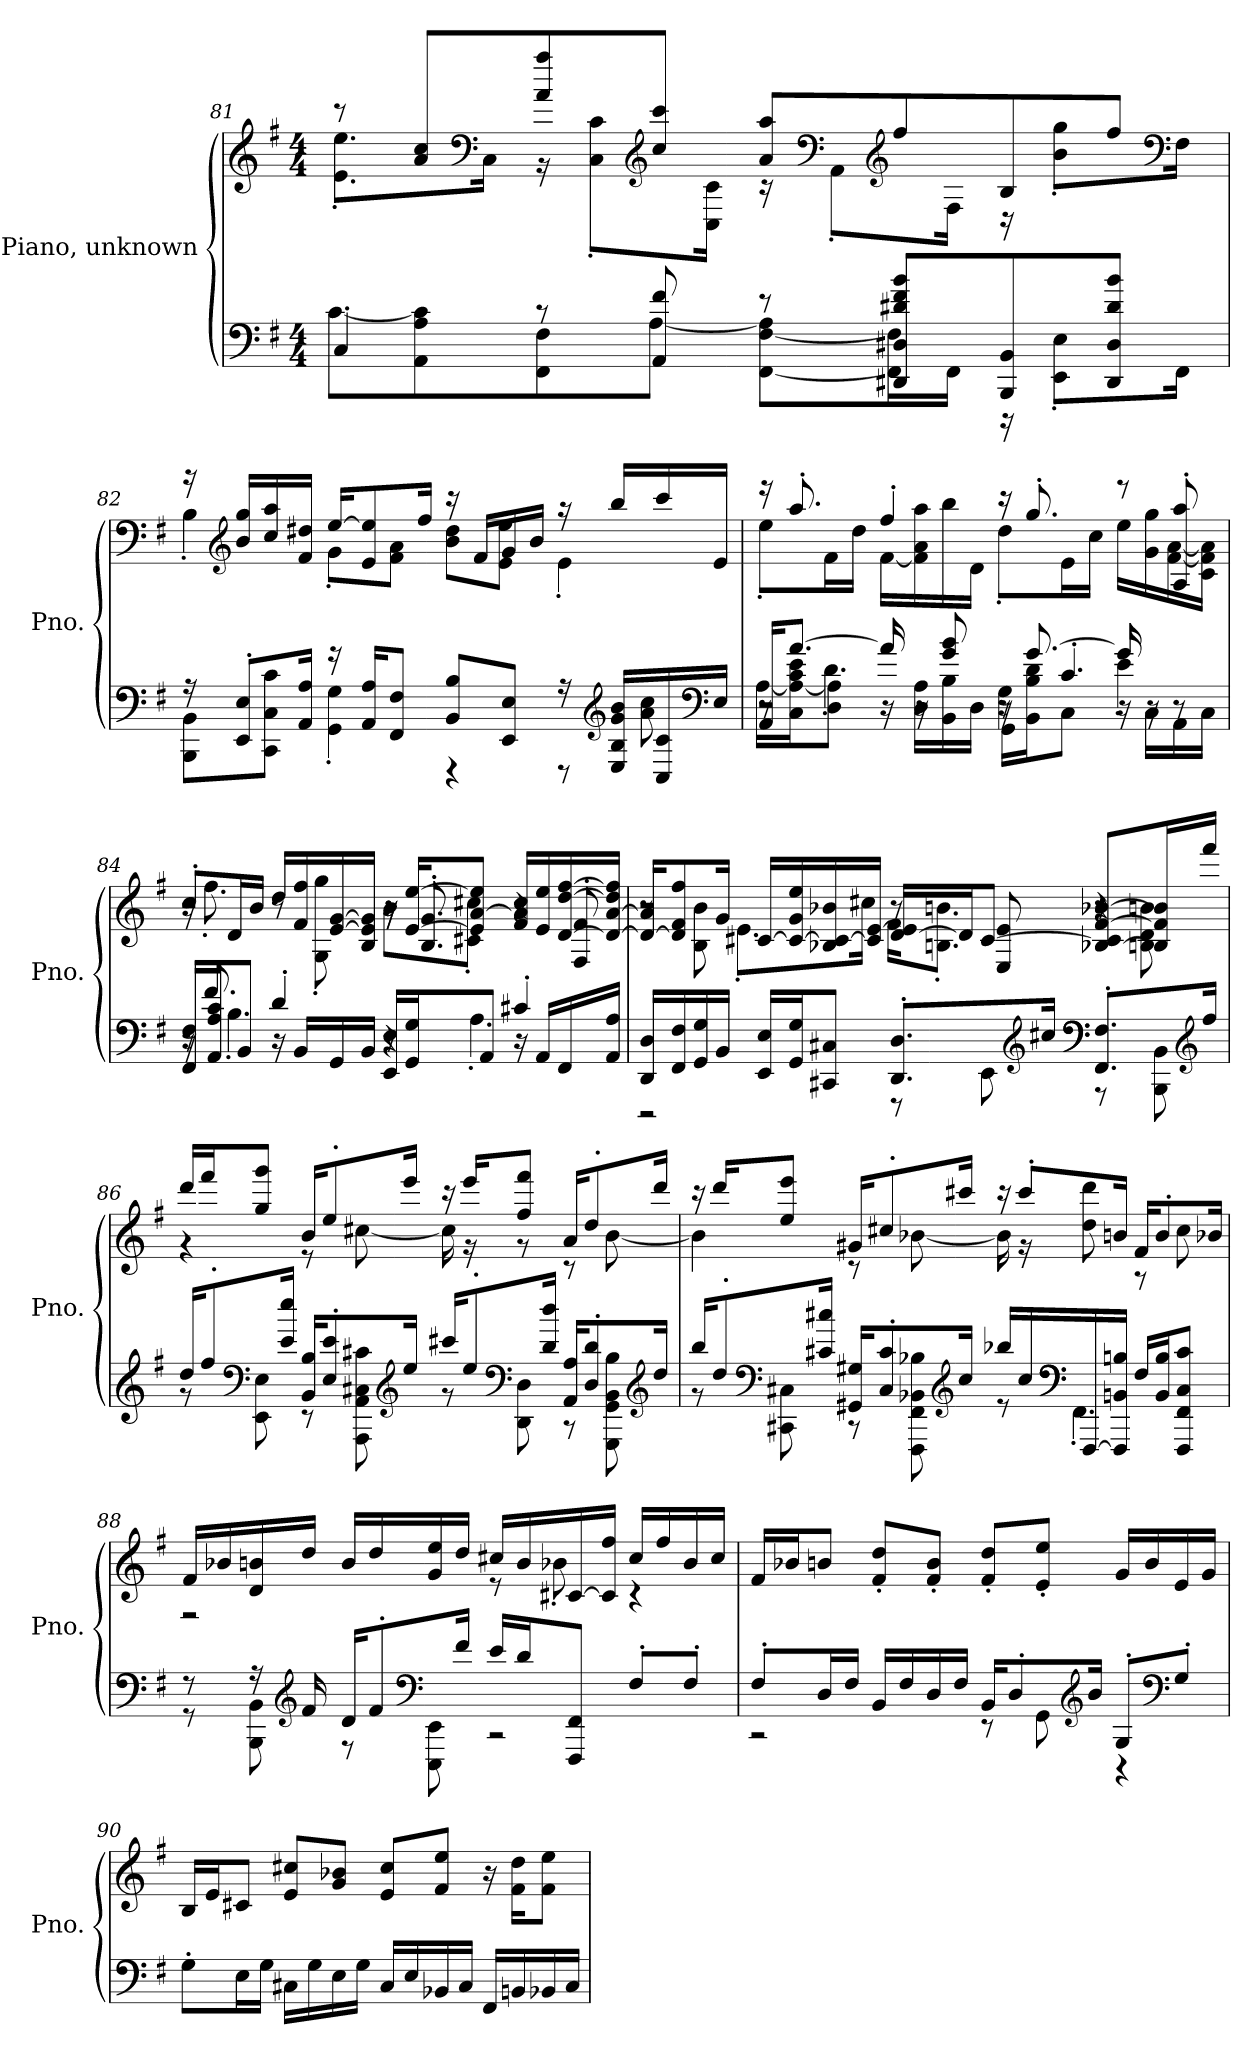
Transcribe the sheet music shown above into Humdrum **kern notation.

**kern	**kern
*part1	*part1
*staff2	*staff1
*I"Piano, unknown	*
*I'Pno.	*
!!LO:LB:g=z
*clefF4	*clefG2
*k[f#]	*k[f#]
*M4/4	*M4/4
=81	=81
*^	*^
4C'/	[8c\L	8r	8.e\' 8.ee\'L
.	8AA\ 8A\ 8c\]	8a/ 8cc/L	.
*	*	*clefF4	*
.	.	.	16C\Jk
8r	8FF#\ 8F#\	8a/ 8aa/	16r
.	.	.	8C\' 8c\'L
*	*	*clefG2	*
8AA/ 8f#/	[8A\J	8cc/ 8ccc/J	.
.	.	.	16C\ 16c\Jk
8r	[8FF#\ [8F#\ 8A\]L	8a/ 8aa/L	16r
*	*	*clefF4	*
.	.	.	8AA'\L
*	*	*clefG2	*
8DD#X/ 8D#X/ 8d#X/ 8f#/ 8b/L	16FF#\] 16F#\]L	8ff#/	.
.	16FF#\JJ	.	16F#\Jk
8BBB/ 8BB/	16r	8B/	16r
.	8EE\' 8E\'L	.	8b\' 8gg\'L
8DD#/ 8D#/ 8d#/ 8b/J	.	8ff#/J	.
*	*	*clefF4	*
.	16FF#\Jk	.	16F#\Jk
!!LO:LB:g=z	!!
=82	=82	=82	=82
16r	8BBB\ 8BB\L	16r	4B'\
*	*	*clefG2	*
8EE/' 8E/'L	.	16b/ 16gg/LL	.
.	8CC\ 8C\ 8c\J	16cc/ 16aa/	.
16AA/ 16A/Jk	.	16f#/ 16dd#X/JJ	.
16r	4GG\' 4G\'	[16ee/KL	8g'\L
16AA/ 16A/KL	.	8e/ 8ee/]	.
8FF#/ 8F#/J	.	.	8f#\ 8a\J
.	.	16ff#/Jk	.
8BB/ 8B/L	4r	16r	8b\ 8dd#\L
.	.	16f#/LL	.
8EE/ 8E/J	.	16g/	8e\ 8ee\J
.	.	16b/JJ	.
16r	8r	16r	4e'\
*clefG2	*	*	*
16E/ 16B/ 16g/ 16b/LL	.	16bb/LL	.
16C/ 16c/	8a\ 8cc\	16ccc/	.
*clefF4	*	*	*
16E/JJ	.	16e/JJ	.
!!LO:LB:g=z	!!
=83	=83	=83	=83
*^	*^	*	*
16AA/KL	8r	2r	[16A\LL	16r	8ee'\L
[8.a/J	.	.	16C\ 16A\_ 16c\ 16e\J	8.aa'/	.
.	4.d'\	.	8D\ 8A\]J	.	16f#\L
.	.	.	.	.	16dd\JJ
16a/]	.	.	16r	4ff#'/	[16f#\LL
16r	.	.	16D\ 16A\LL	.	16f#\] 16a\ 16aa\
8g/ 8b/	.	.	16BB\ 16B\	.	16bb\
.	.	.	16D\JJ	.	16d\JJ
16r	4G\	8r	16GG\LL	16r	8dd'\L
[8.g/	.	.	16BB\ 16B\ 16d\J	8.gg'/	.
.	.	4.c'/	8C\J	.	16e\L
.	.	.	.	.	16cc\JJ
16g/]	4e'\	.	16r	8r	16ee\LL
16r	.	.	16C\LL	.	16g\ 16gg\
8r	.	.	16AA\	8A/' 8aa/'	[16f#\ [16a\
.	.	.	16C\JJ	.	16c\ 16f#\] 16a\]JJ
*	*	*v	*v	*	*
=84	=84	=84	=84	=84
*	*	*	*	*^
16r	8r	16FF#/ 16F#/LL	8cc'/L	16r	2r
8.f#/	.	16AA/ 16A/ 16c/J	.	8.ff#'\	.
.	4.B'\	8BB/J	16d/L	.	.
.	.	.	16b/JJ	.	.
4d'/	.	16r	16dd/LL	8r	.
.	.	16BB/LL	16f#/ 16ff#/	.	.
.	.	16GG/	[16e/ [16g/	8G\' 8gg\'	.
.	.	16BB/JJ	16B/ 16e/] 16g/]JJ	.	.
4r	8r	16EE/ 16E/LL	16r	8b\L	16r
.	.	16GG/ 16G/J	[16e/ [16ee/KL	.	8.B/' 8.g/'
.	4.A'\	8AA/J	8e/] [8a/ 8ee/]J	8c#X\' 8cc#X\'J	.
4c#X'/	.	16r	16f#/ 16a/] 16cc#/LL	4r	8r
.	.	16AA/LL	16e/ 16ee/	.	.
.	.	16FF#/	[16d/ [16dd/ [16ff#/	.	8F#/' 8f#/'
.	.	16AA/ 16A/JJ	16d/_ [16a/ 16dd/] 16ff#/]JJ	.	.
*	*v	*v	*	*	*
!!LO:PB:g=z	!!	!!
=85	=85	=85	=85	=85
16DD/ 16D/LL	2r	16d/_ 16a/]KL	8r	2r
16FF#/ 16F#/	.	8d/] 8f#/ 8ff#/	.	.
16GG/ 16G/	.	.	8B\ 8b\	.
16BB/JJ	.	16g/Jk	.	.
16EE/ 16E/LL	.	[16c#X/LL	8.e'\L	.
16GG/ 16G/J	.	16c#/_ 16g/ 16ee/	.	.
8CC#X/ 8C#X/J	.	16B-X/ 16c#/_ 16b-X/	.	.
.	.	16c#/] [16e/JJ	16cc#X\Jk	.
8.DD/' 8.D/'L	8r	[16d/ 16e/]LL	16f#\KL	8r
.	.	16d/J]	8.Bn\' 8.bn\'J	.
.	8EE\	[8c#/J	.	8E/ 8e/
*clefG2	*	*	*	*
16cc#X/Jk	.	.	.	.
*clefF4	*	*	*	*
8.FF#/' 8.F#/'L	8r	[8B-X/ 8c#/] [8f#/ [8b-X/L	8r	4r
.	8BBB\ 8BB\	16B-/] 16f#/] 16b-/]L	8Bn\ 8d\ 8bn\	.
*clefG2	*	*	*	*
16ff#/Jk	.	16fff#/JJ	.	.
*	*	*	*v	*v
!!LO:LB:g=z
=86	=86	=86	=86
16dd/KL	8r	16ddd/LL	4r
8ff#'/	.	16fff#/J	.
*clefF4	*	*	*
.	8EE\ 8E\	8gg/ 8ggg/J	.
16e/ 16ee/Jk	.	.	.
16BB/ 16B/KL	8r	16b/KL	8r
8E/' 8e/'	.	8ee'/	.
.	8AAA\ 8AA\ 8C#X\ 8c#X\	.	[8cc#X\
*clefG2	*	*	*
16ee/Jk	.	16eee/Jk	.
16ccc#X/KL	8r	16r	16cc#\]
8ee'/	.	16eee/KL	16r
*clefF4	*	*	*
.	8DD\ 8D\	8ff#/ 8fff#/J	8r
16d/ 16dd/Jk	.	.	.
16AA/ 16A/KL	8r	16a/KL	8r
8D/' 8d/'	.	8dd'/	.
.	8GGG\ 8GG\ 8BB\ 8B\	.	[8b\
*clefG2	*	*	*
16dd/Jk	.	16ddd/Jk	.
!!LO:LB:g=z	!!
=87	=87	=87	=87
16bb/KL	8r	16r	4b\]
8dd'/	.	16ddd/KL	.
*clefF4	*	*	*
.	8CC#X\ 8C#X\	8ee/ 8eee/J	.
16c#X/ 16cc#X/Jk	.	.	.
16GG#X/ 16G#X/KL	8r	16g#X/KL	8r
8C#/' 8c#/'	.	8cc#X'/	.
.	8FFF#\ 8FF#\ 8BB-X\ 8B-X\	.	[8b-X\
*clefG2	*	*	*
16cc#/Jk	.	16ccc#X/Jk	.
16bb-X/LL	8r	16r	16b-\]
16cc#/	.	8ccc#'/L	16r
*clefF4	*	*	*
[16FFF#/	4.FF#'\	.	8dd\ 8ddd\
16FFF#/] 16BBn/ 16Bn/JJ	.	16bn/Jk	.
16F#/LL	.	16f#/KL	8r
16BB/ 16B/J	.	8b'/	.
8FFF#/ 8FF#/ 8C#/ 8c#/J	.	.	8cc#\
.	.	16b-X/Jk	.
!!LO:LB:g=z	!!
=88	=88	=88	=88
8r	8r	16f#/LL	2r
.	.	16b-X/	.
16r	8BBB\ 8BB\	16d/ 16bn/	.
*clefG2	*	*	*
16f#/	.	16dd/JJ	.
16d/KL	8r	16b/LL	.
8f#'/	.	16dd/	.
*clefF4	*	*	*
.	8EEE\ 8EE\	16g/ 16ee/	.
16f#/Jk	.	16dd/JJ	.
16e/LL	2r	16cc#X/LL	8r
16d/J	.	16b/	.
8FFF#/ 8FF#/J	.	[16c#X/	8b-X'\
.	.	16c#/] 16ff#/JJ	.
8F#'/L	.	16cc#/LL	4r
.	.	16ff#/	.
8F#'/J	.	16b-/	.
.	.	16cc#/JJ	.
*	*	*v	*v
=89	=89	=89
8F#'/L	2r	16f#/LL
.	.	16b-X/J
16D/L	.	8bn/J
16F#/JJ	.	.
16BB/LL	.	8f#/' 8dd/'L
16F#/	.	.
16D/	.	8f#/' 8b/'J
16F#/JJ	.	.
16BB/KL	8r	8f#/' 8dd/'L
8D'/	.	.
.	8GG\	8e/' 8ee/'J
*clefG2	*	*
16b/Jk	.	.
8G'/L	4r	16g/LL
.	.	16b/
*clefF4	*	*
8G'/J	.	16e/
.	.	16g/JJ
*v	*v	*
!!LO:LB:g=z
=90	=90
8G'\L	16B/LL
.	16e/J
16E\L	8c#X/J
16G\JJ	.
16C#X\LL	8e/ 8cc#X/L
16G\	.
16E\	8g/ 8b-X/J
16G\JJ	.
16C#/LL	8e/ 8cc#/L
16E/	.
16BB-X/	8f#/ 8ee/J
16C#/JJ	.
16FF#/LL	16r
16BBn/	16f#\ 16dd\KL
16BB-X/	8f#\ 8ee\J
16C#/JJ	.
=	=
*-	*-
